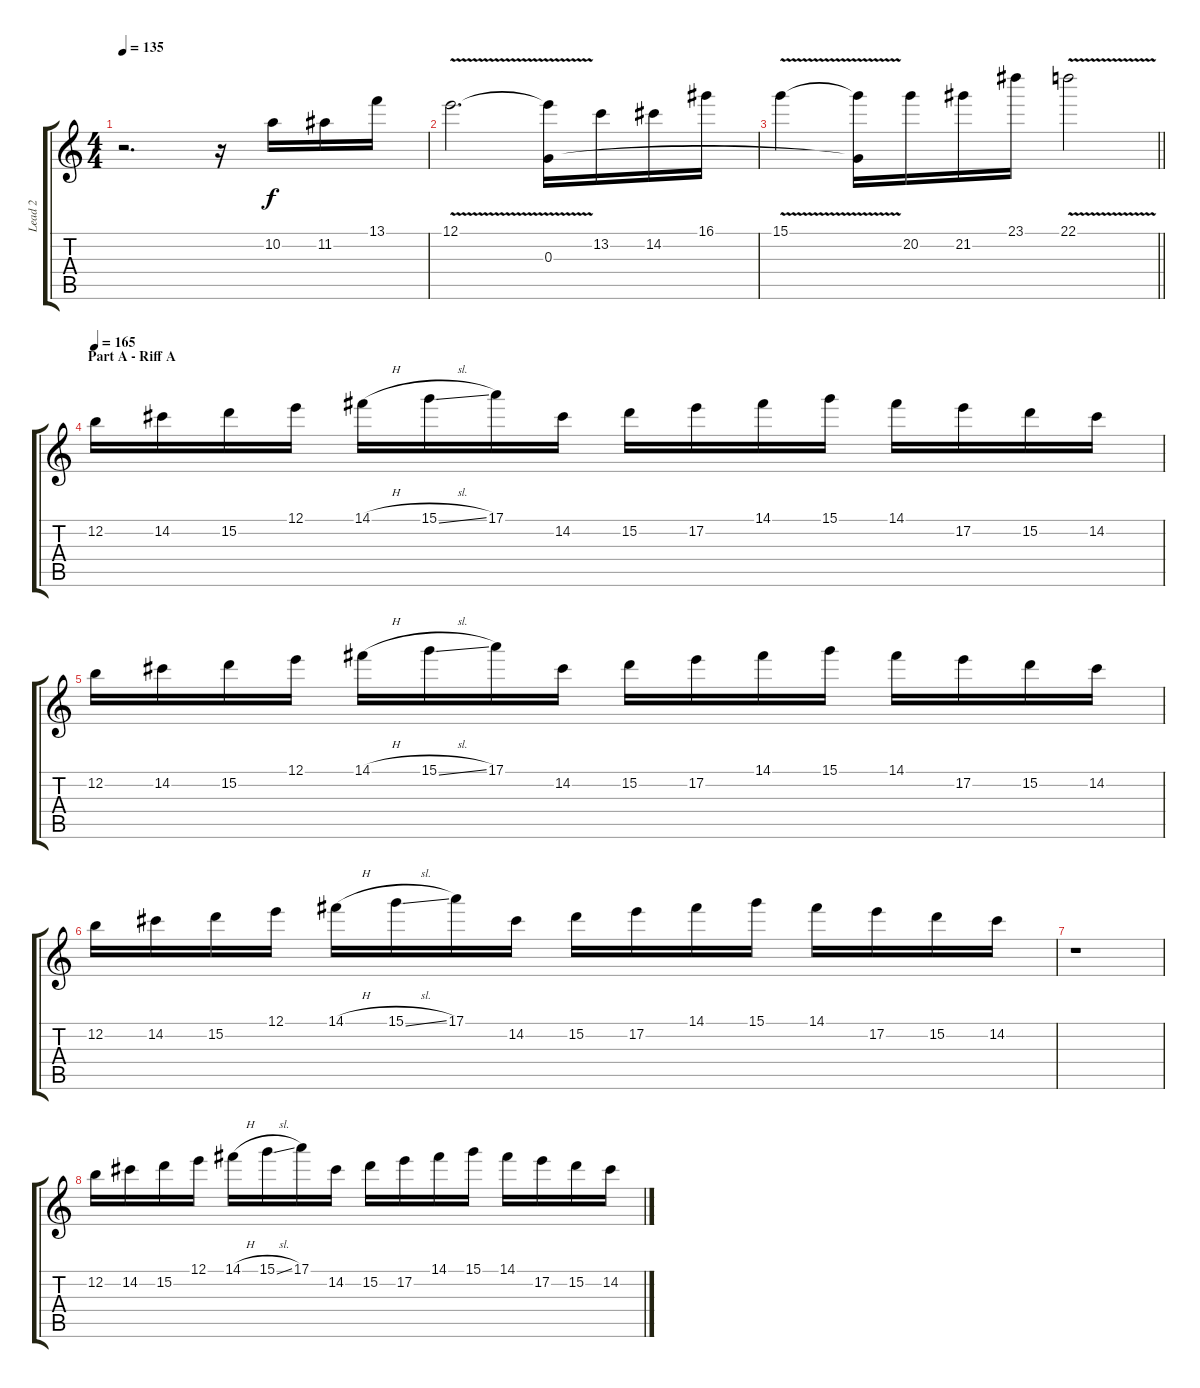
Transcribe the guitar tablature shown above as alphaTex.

\track ("Lead 2" "Lead 2") {instrument distortionguitar}
\staff {score tabs}
\tuning (E4 B3 G3 D3 A2 E2) {hide}
\ts (4 4)
\tempo 135
\clef g2
\ks c
r.2{d dy f} r.16 10.2.16 11.2.16 13.1.16 |
12.1{v}.2{d} (12.1{t} 0.3).16 13.2.16 14.2.16 16.1.16 |
\barLineRight lightlight
15.1{v}.4 (15.1{t} 0.3{t}).16 20.2.16 21.2.16 23.1.16 22.1{v}.2 |
\section ("" "Part A - Riff A")
\tempo 165
12.2.16 14.2.16 15.2.16 12.1.16 14.1{h}.16 15.1{sl}.16 17.1.16 14.2.16 15.2.16 17.2.16 14.1.16 15.1.16 14.1.16 17.2.16 15.2.16 14.2.16 |
12.2.16 14.2.16 15.2.16 12.1.16 14.1{h}.16 15.1{sl}.16 17.1.16 14.2.16 15.2.16 17.2.16 14.1.16 15.1.16 14.1.16 17.2.16 15.2.16 14.2.16 |
12.2.16 14.2.16 15.2.16 12.1.16 14.1{h}.16 15.1{sl}.16 17.1.16 14.2.16 15.2.16 17.2.16 14.1.16 15.1.16 14.1.16 17.2.16 15.2.16 14.2.16 |
r.1 |
12.2.16 14.2.16 15.2.16 12.1.16 14.1{h}.16 15.1{sl}.16 17.1.16 14.2.16 15.2.16 17.2.16 14.1.16 15.1.16 14.1.16 17.2.16 15.2.16 14.2.16
